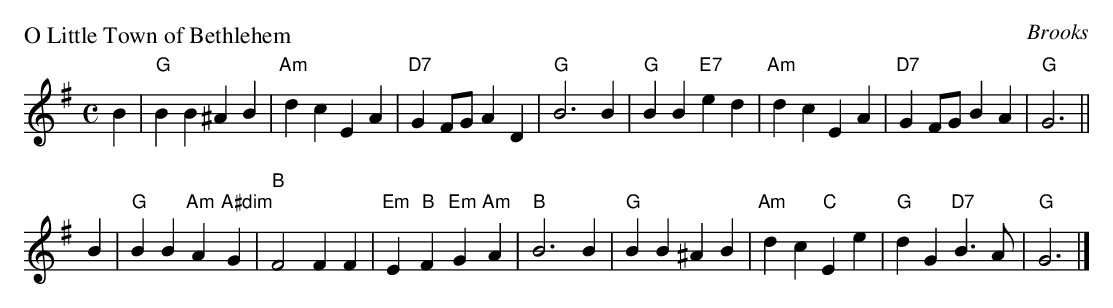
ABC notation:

X:1
P: O Little Town of Bethlehem
C: Brooks
M: C
L: 1/4
K: G
B \
| "G"BB ^AB | "Am"dc EA | "D7"GF/G/ AD  | "G"B3 B \
| "G"BB "E7"ed | "Am"dc EA | "D7"GF/G/ BA | "G"G3 ||
B \
| "G"BB "Am"A"A#dim"G | "B"F2 FF | "Em"E"B"F "Em"G"Am"A | "B"B3 B \
| "G"BB ^AB | "Am"dc "C"Ee | "G"dG "D7"B>A | "G"G3 |]
